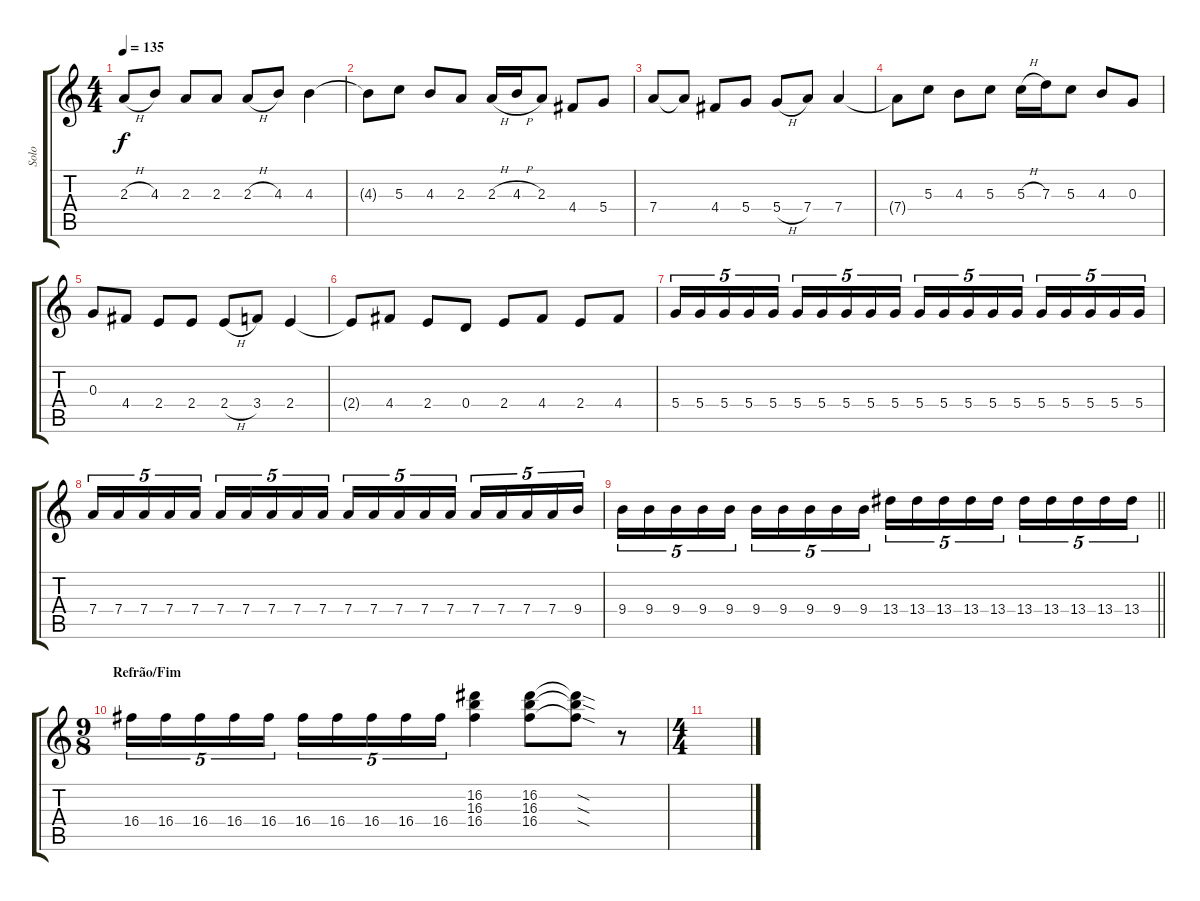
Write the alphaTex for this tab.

\track ("Solo" "Solo") {instrument distortionguitar}
\staff {score tabs}
\tuning (E4 B3 G3 D3 A2 E2) {hide}
\ts (4 4)
\tempo 135
\clef g2
\ks c
2.3{h}.8{dy f} 4.3.8 2.3.8 2.3.8 2.3{h}.8 4.3.8 4.3.4 |
4.3{t}.8 5.3.8 4.3.8 2.3.8 2.3{h}.16 4.3{h}.16 2.3.8 4.4.8 5.4.8 |
7.4.8 7.4{t}.8 4.4.8 5.4.8 5.4{h}.8 7.4.8 7.4.4 |
7.4{t}.8 5.3.8 4.3.8 5.3.8 5.3{h}.16 7.3.16 5.3.8 4.3.8 0.3.8 |
0.3.8 4.4.8 2.4.8 2.4.8 2.4{h}.8 3.4.8 2.4.4 |
2.4{t}.8 4.4.8 2.4.8 0.4.8 2.4.8 4.4.8 2.4.8 4.4.8 |
5.4.16{tu (5 4)} 5.4.16{tu (5 4)} 5.4.16{tu (5 4)} 5.4.16{tu (5 4)} 5.4.16{tu (5 4)} 5.4.16{tu (5 4)} 5.4.16{tu (5 4)} 5.4.16{tu (5 4)} 5.4.16{tu (5 4)} 5.4.16{tu (5 4)} 5.4.16{tu (5 4)} 5.4.16{tu (5 4)} 5.4.16{tu (5 4)} 5.4.16{tu (5 4)} 5.4.16{tu (5 4)} 5.4.16{tu (5 4)} 5.4.16{tu (5 4)} 5.4.16{tu (5 4)} 5.4.16{tu (5 4)} 5.4.16{tu (5 4)} |
7.4.16{tu (5 4)} 7.4.16{tu (5 4)} 7.4.16{tu (5 4)} 7.4.16{tu (5 4)} 7.4.16{tu (5 4)} 7.4.16{tu (5 4)} 7.4.16{tu (5 4)} 7.4.16{tu (5 4)} 7.4.16{tu (5 4)} 7.4.16{tu (5 4)} 7.4.16{tu (5 4)} 7.4.16{tu (5 4)} 7.4.16{tu (5 4)} 7.4.16{tu (5 4)} 7.4.16{tu (5 4)} 7.4.16{tu (5 4)} 7.4.16{tu (5 4)} 7.4.16{tu (5 4)} 7.4.16{tu (5 4)} 9.4.16{tu (5 4)} |
\barLineRight lightlight
9.4.16{tu (5 4)} 9.4.16{tu (5 4)} 9.4.16{tu (5 4)} 9.4.16{tu (5 4)} 9.4.16{tu (5 4)} 9.4.16{tu (5 4)} 9.4.16{tu (5 4)} 9.4.16{tu (5 4)} 9.4.16{tu (5 4)} 9.4.16{tu (5 4)} 13.4.16{tu (5 4)} 13.4.16{tu (5 4)} 13.4.16{tu (5 4)} 13.4.16{tu (5 4)} 13.4.16{tu (5 4)} 13.4.16{tu (5 4)} 13.4.16{tu (5 4)} 13.4.16{tu (5 4)} 13.4.16{tu (5 4)} 13.4.16{tu (5 4)} |
\ts (9 8)
\section ("" "Refrão/Fim")
16.4.16{tu (5 4)} 16.4.16{tu (5 4)} 16.4.16{tu (5 4)} 16.4.16{tu (5 4)} 16.4.16{tu (5 4) beam splitsecondary} 16.4.16{tu (5 4)} 16.4.16{tu (5 4)} 16.4.16{tu (5 4)} 16.4.16{tu (5 4)} 16.4.16{tu (5 4)} (16.2 16.3 16.4).4 (16.2 16.3 16.4).8 (16.2{sod t} 16.3{sod t} 16.4{sod t}).8 r.8 |
\ts (4 4)
